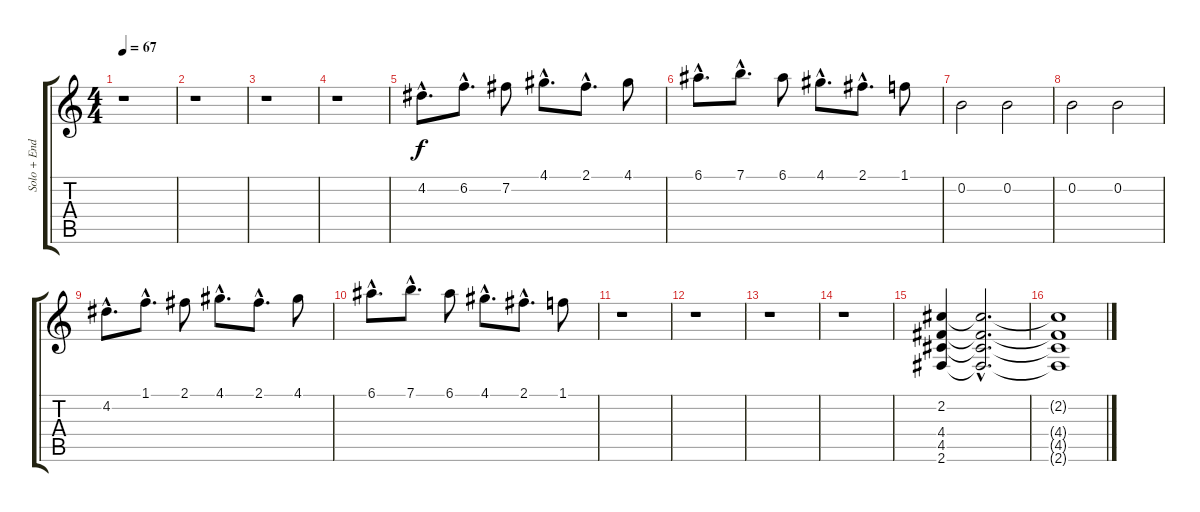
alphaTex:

\track ("Solo + Ending riff" "Solo + End") {instrument electricguitarjazz}
\staff {score tabs}
\tuning (E4 B3 G3 D3 A2 E2) {hide}
\ts (4 4)
\tempo 67
\clef g2
\ks c
r.1{dy f} |
r.1 |
r.1 |
r.1 |
4.2{hac}.8{d} 6.2{hac}.8{d} 7.2.8 4.1{hac}.8{d} 2.1{hac}.8{d} 4.1.8 |
6.1{hac}.8{d} 7.1{hac}.8{d} 6.1.8 4.1{hac}.8{d} 2.1{hac}.8{d} 1.1.8 |
0.2.2 0.2.2 |
0.2.2 0.2.2 |
4.2{hac}.8{d} 1.1{hac}.8{d} 2.1.8 4.1{hac}.8{d} 2.1{hac}.8{d} 4.1.8 |
6.1{hac}.8{d} 7.1{hac}.8{d} 6.1.8 4.1{hac}.8{d} 2.1{hac}.8{d} 1.1.8 |
r.1 |
r.1 |
r.1 |
r.1 |
(2.2 4.4 4.5 2.6).4{volume 16 instrument overdrivenguitar} (2.2{hac t} 4.4{hac t} 4.5{hac t} 2.6{hac t}).2{d volume 2} |
(2.2{t} 4.4{t} 4.5{t} 2.6{t}).1
